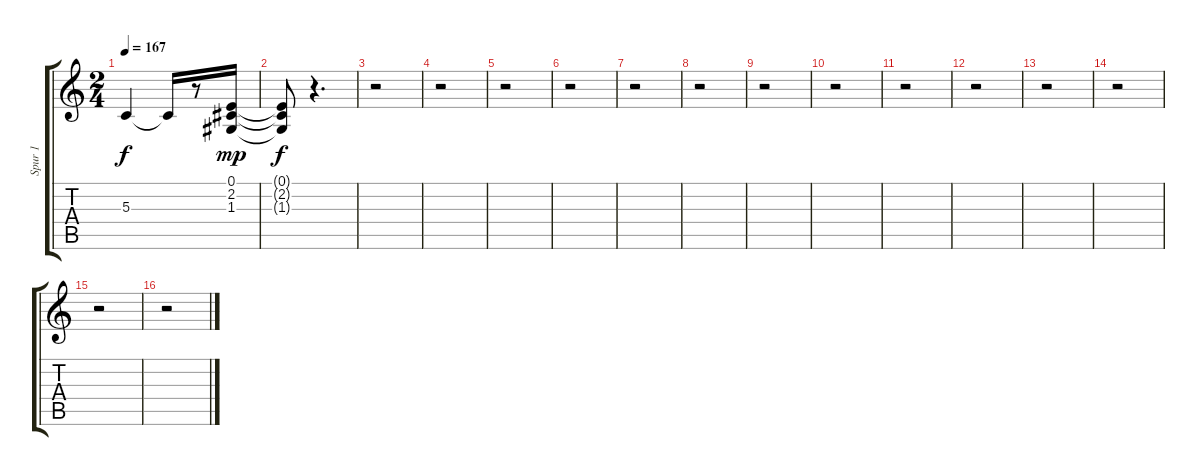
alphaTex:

\track ("Spur 1" "Spur 1") {instrument tangoaccordion}
\staff {score tabs}
\tuning (E4 B3 G3 D3 A2 E2) {hide}
\ts (2 4)
\tempo 167
\clef g2
\ks c
5.3{t}.4{dy f} 5.3{t}.16 r.8 (0.1 2.2 1.3).16{dy mp} |
(0.1{t} 2.2{t} 1.3{t}).8{dy f} r.4{d} |
r.2 |
r.2 |
r.2 |
r.2 |
r.2 |
r.2 |
r.2 |
r.2 |
r.2 |
r.2 |
r.2 |
r.2 |
r.2 |
r.2
